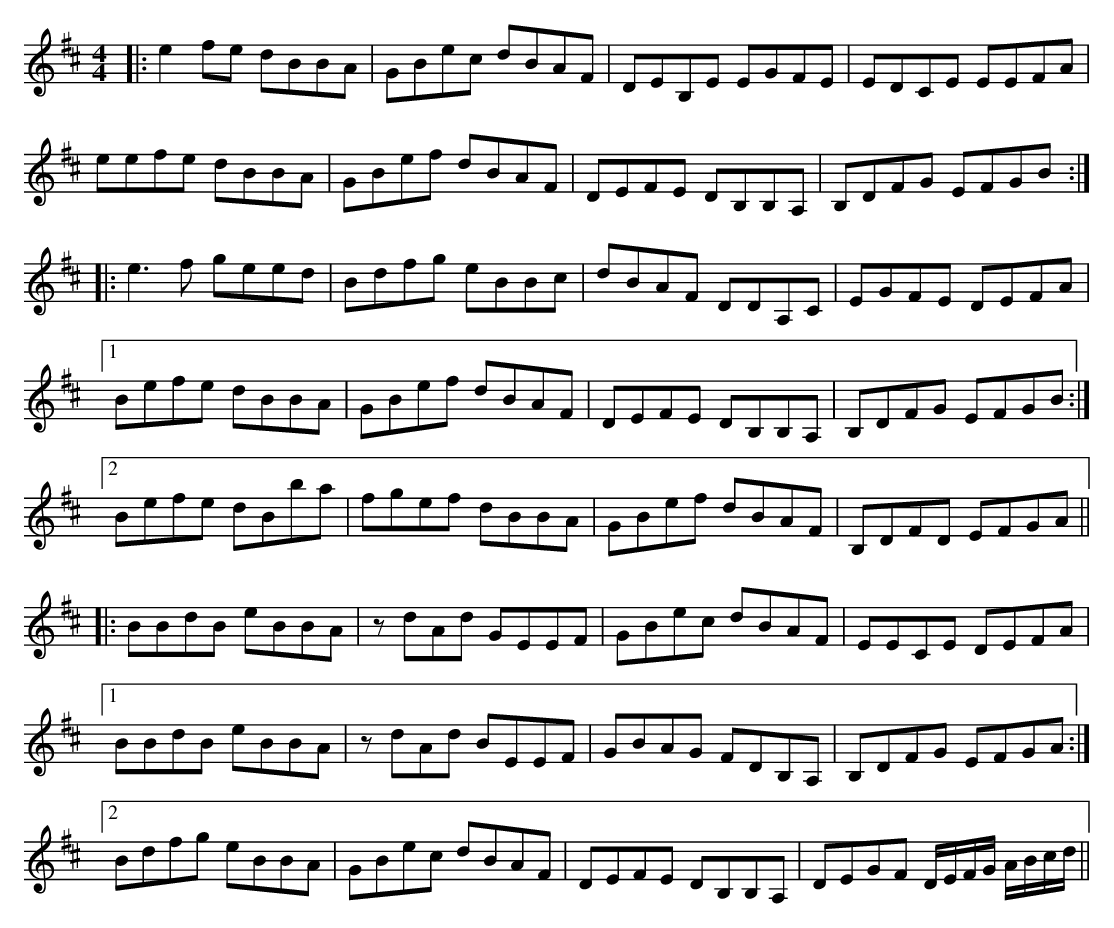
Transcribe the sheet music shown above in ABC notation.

X:1
M:4/4
K:Edor
|:e2 fe dBBA | GBec dBAF | DEB,E EGFE | EDCE EEFA |
eefe dBBA | GBef dBAF | DEFE DB,B,A, | B,DFG EFGB :|
|:e3 f geed | Bdfg eBBc | dBAF DDA,C | EGFE DEFA |
[1 Befe dBBA | GBef dBAF | DEFE DB,B,A, | B,DFG EFGB :|
[2 Befe dBba | fgef dBBA | GBef dBAF | B,DFD EFGA ||
|:BBdB eBBA | z dAd GEEF | GBec dBAF | EECE DEFA |
[1 BBdB eBBA | z dAd BEEF | GBAG FDB,A, | B,DFG EFGA :|
[2 Bdfg eBBA | GBec dBAF | DEFE DB,B,A, | DEGF D/E/F/G/ A/B/c/d/ ||
